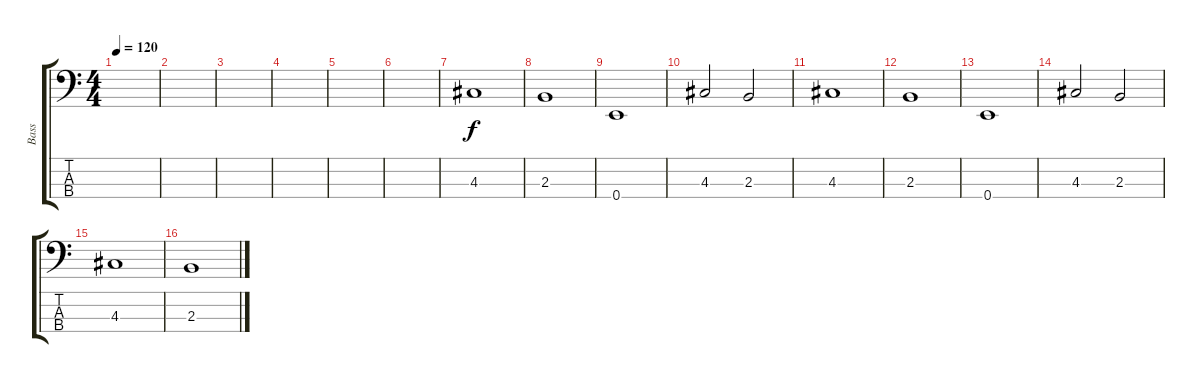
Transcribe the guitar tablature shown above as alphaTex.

\track ("Bass" "Bass") {instrument electricbassfinger}
\staff {score tabs}
\tuning (G2 D2 A1 E1) {hide}
\ts (4 4)
\tempo 120
\clef f4
\ks c
|
|
|
|
|
|
4.3.1 |
2.3.1 |
0.4.1 |
4.3.2 2.3.2 |
4.3.1 |
2.3.1 |
0.4.1 |
4.3.2 2.3.2 |
4.3.1 |
2.3.1
